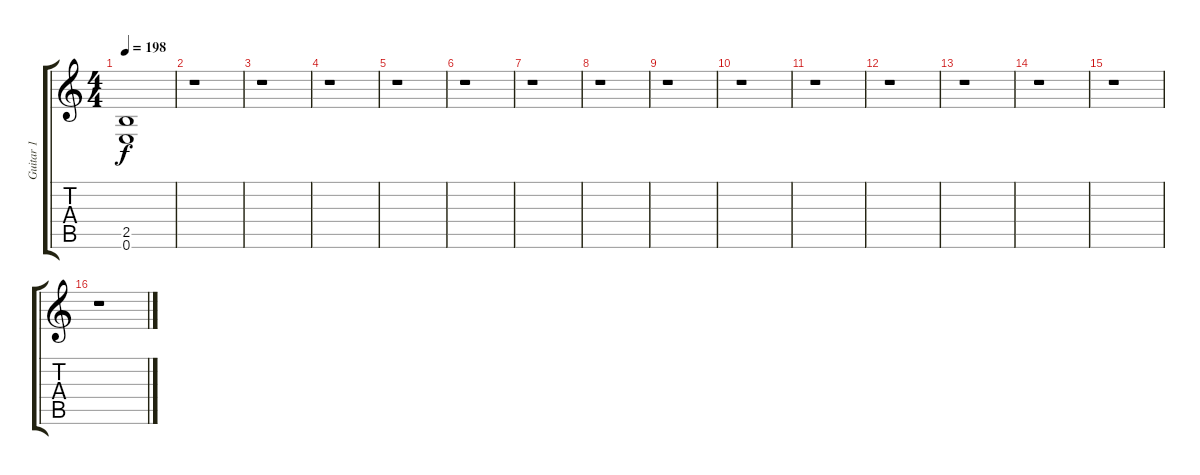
\track ("Guitar 1" "Guitar 1") {instrument electricguitarclean}
\staff {score tabs}
\tuning (E4 B3 G3 D3 A2 E2) {hide}
\ts (4 4)
\tempo 198
\clef g2
\ks c
(2.5{t} 0.6{t}).1{dy f} |
r.1 |
r.1 |
r.1 |
r.1 |
r.1 |
r.1 |
r.1 |
r.1 |
r.1 |
r.1 |
r.1 |
r.1 |
r.1 |
r.1 |
r.1
